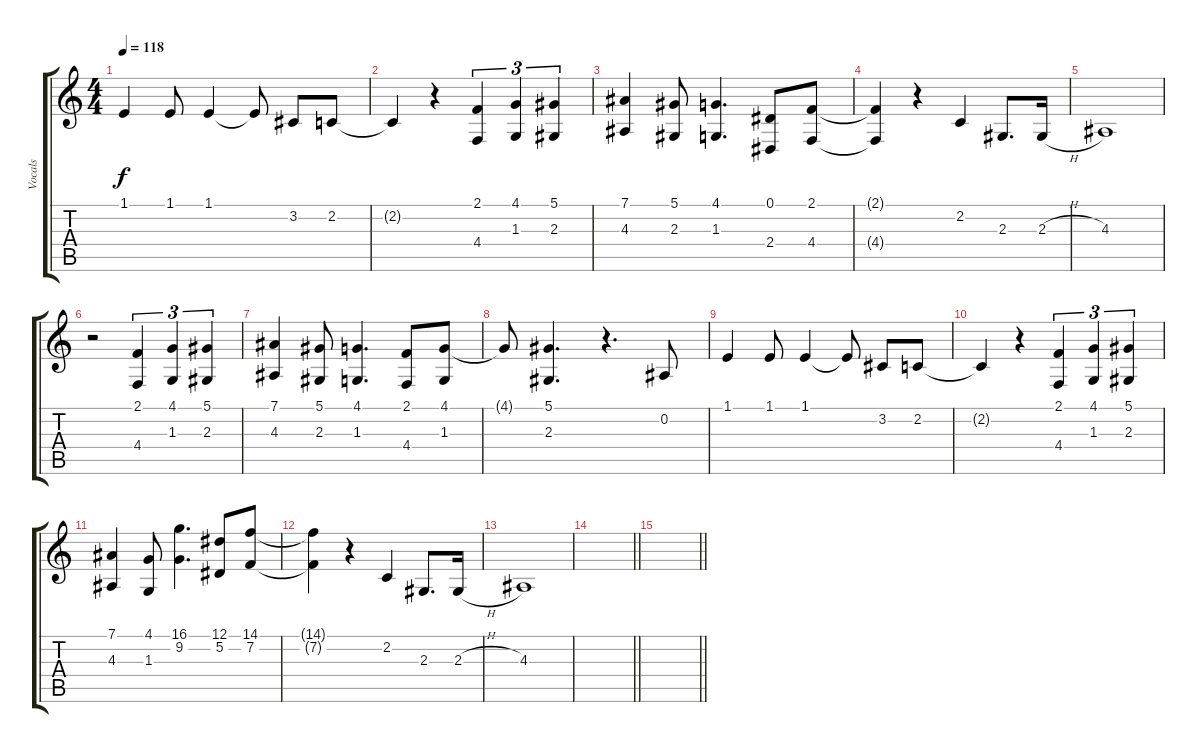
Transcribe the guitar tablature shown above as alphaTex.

\track ("Vocals" "Vocals") {instrument lead2sawtooth}
\staff {score tabs}
\tuning (Eb4 Bb3 Gb3 Db3 Ab2 Eb2) {hide}
\ts (4 4)
\tempo 118
\clef g2
\ks c
1.1.4{dy f} 1.1.8 1.1.4 1.1{t}.8 3.2.8 2.2.8 |
2.2{t}.4 r.4 (2.1 4.4).4{tu (3 2)} (4.1 1.3).4{tu (3 2)} (5.1 2.3).4{tu (3 2)} |
(7.1 4.3).4 (5.1 2.3).8 (4.1 1.3).4{d} (0.1 2.4).8 (2.1 4.4).8 |
(2.1{t} 4.4{t}).4 r.4 2.2.4 2.3.8{d} 2.3{h}.16 |
4.3.1 |
r.2 (2.1 4.4).4{tu (3 2)} (4.1 1.3).4{tu (3 2)} (5.1 2.3).4{tu (3 2)} |
(7.1 4.3).4 (5.1 2.3).8 (4.1 1.3).4{d} (2.1 4.4).8 (4.1 1.3).8 |
4.1{t}.8 (5.1 2.3).4{d} r.4{d} 0.2.8 |
1.1.4 1.1.8 1.1.4 1.1{t}.8 3.2.8 2.2.8 |
2.2{t}.4 r.4 (2.1 4.4).4{tu (3 2)} (4.1 1.3).4{tu (3 2)} (5.1 2.3).4{tu (3 2)} |
(7.1 4.3).4 (4.1 1.3).8 (16.1 9.2).4{d} (12.1 5.2).8 (14.1 7.2).8 |
(14.1{t} 7.2{t}).4 r.4 2.2.4 2.3.8{d} 2.3{h}.16 |
4.3.1 |
\barLineRight lightlight
|
\barLineRight lightlight
